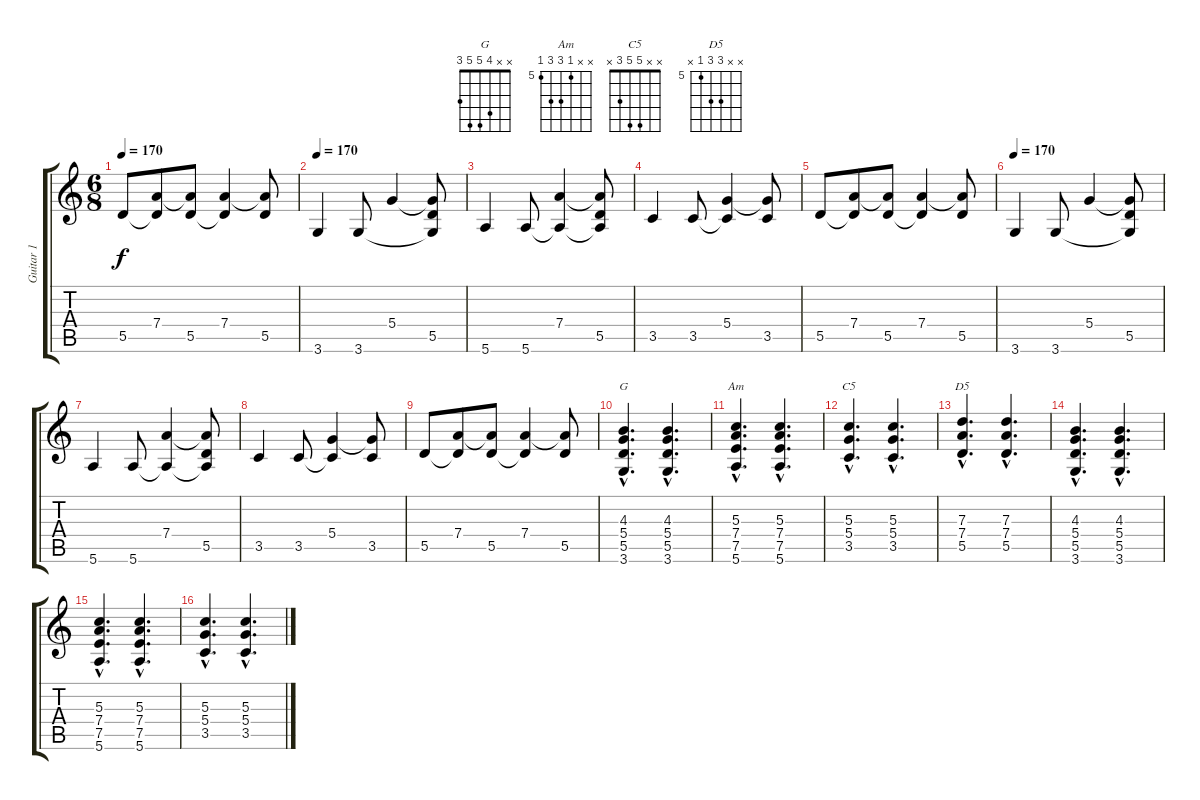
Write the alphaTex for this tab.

\track ("Guitar 1" "Guitar 1") {instrument distortionguitar}
\staff {score tabs}
\tuning (E4 B3 G3 D3 A2 E2) {hide}
\chord ("G" x x 4 5 5 3)
\chord ("Am" x x 5 7 7 5) {firstfret 5}
\chord ("C5" x x 5 5 3 x)
\chord ("D5" x x 7 7 5 x) {firstfret 5}
\ts (6 8)
\tempo 170
\clef g2
\ks c
5.5.8{dy f} (7.4 5.5{t}).8 (7.4{t} 5.5).8 (7.4 5.5{t}).4 (7.4{t} 5.5).8 |
\tempo 170
3.6.4 3.6.8 5.4.4 (5.4{t} 5.5 3.6{t}).8 |
5.6.4 5.6.8 (7.4 5.6{t}).4 (7.4{t} 5.5 5.6{t}).8 |
3.5.4 3.5.8 (5.4 3.5{t}).4 (5.4{t} 3.5).8 |
5.5.8 (7.4 5.5{t}).8 (7.4{t} 5.5).8 (7.4 5.5{t}).4 (7.4{t} 5.5).8 |
\tempo 170
3.6.4 3.6.8 5.4.4 (5.4{t} 5.5 3.6{t}).8 |
5.6.4 5.6.8 (7.4 5.6{t}).4 (7.4{t} 5.5 5.6{t}).8 |
3.5.4 3.5.8 (5.4 3.5{t}).4 (5.4{t} 3.5).8 |
5.5.8 (7.4 5.5{t}).8 (7.4{t} 5.5).8 (7.4 5.5{t}).4 (7.4{t} 5.5).8 |
(4.3{hac} 5.4{hac} 5.5{hac} 3.6{hac}).4{d ch "G"} (4.3{hac} 5.4{hac} 5.5{hac} 3.6{hac}).4{d} |
(5.3{hac} 7.4{hac} 7.5{hac} 5.6{hac}).4{d ch "Am"} (5.3{hac} 7.4{hac} 7.5{hac} 5.6{hac}).4{d} |
(5.3{hac} 5.4{hac} 3.5{hac}).4{d ch "C5"} (5.3{hac} 5.4{hac} 3.5{hac}).4{d} |
(7.3{hac} 7.4{hac} 5.5{hac}).4{d ch "D5"} (7.3{hac} 7.4{hac} 5.5{hac}).4{d} |
(4.3{hac} 5.4{hac} 5.5{hac} 3.6{hac}).4{d} (4.3{hac} 5.4{hac} 5.5{hac} 3.6{hac}).4{d} |
(5.3{hac} 7.4{hac} 7.5{hac} 5.6{hac}).4{d} (5.3{hac} 7.4{hac} 7.5{hac} 5.6{hac}).4{d} |
(5.3{hac} 5.4{hac} 3.5{hac}).4{d} (5.3{hac} 5.4{hac} 3.5{hac}).4{d}
